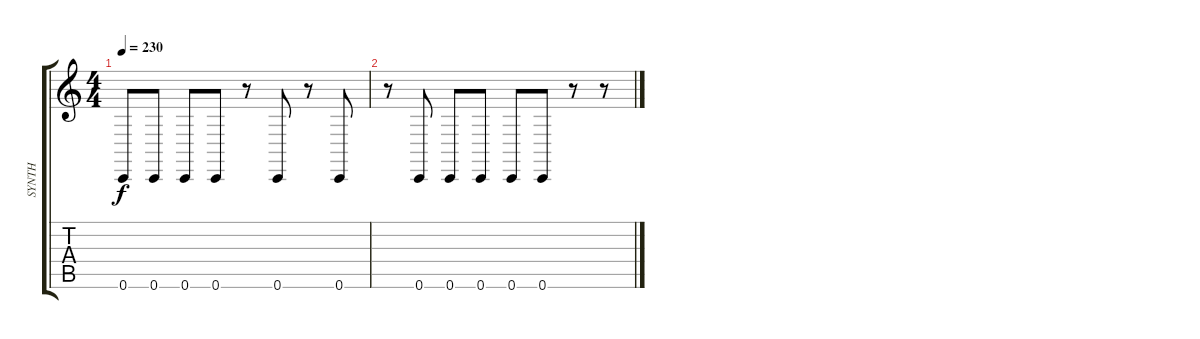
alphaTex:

\track ("SYNTH" "SYNTH") {instrument pad1newage}
\staff {score tabs}
\tuning (D4 A3 F3 C3 G2 C2) {hide}
\ts (4 4)
\tempo 230
\clef g2
\ks c
0.6.8{dy f} 0.6.8 0.6.8 0.6.8 r.8 0.6.8 r.8 0.6.8 |
r.8 0.6.8 0.6.8 0.6.8 0.6.8 0.6.8 r.8 r.8
